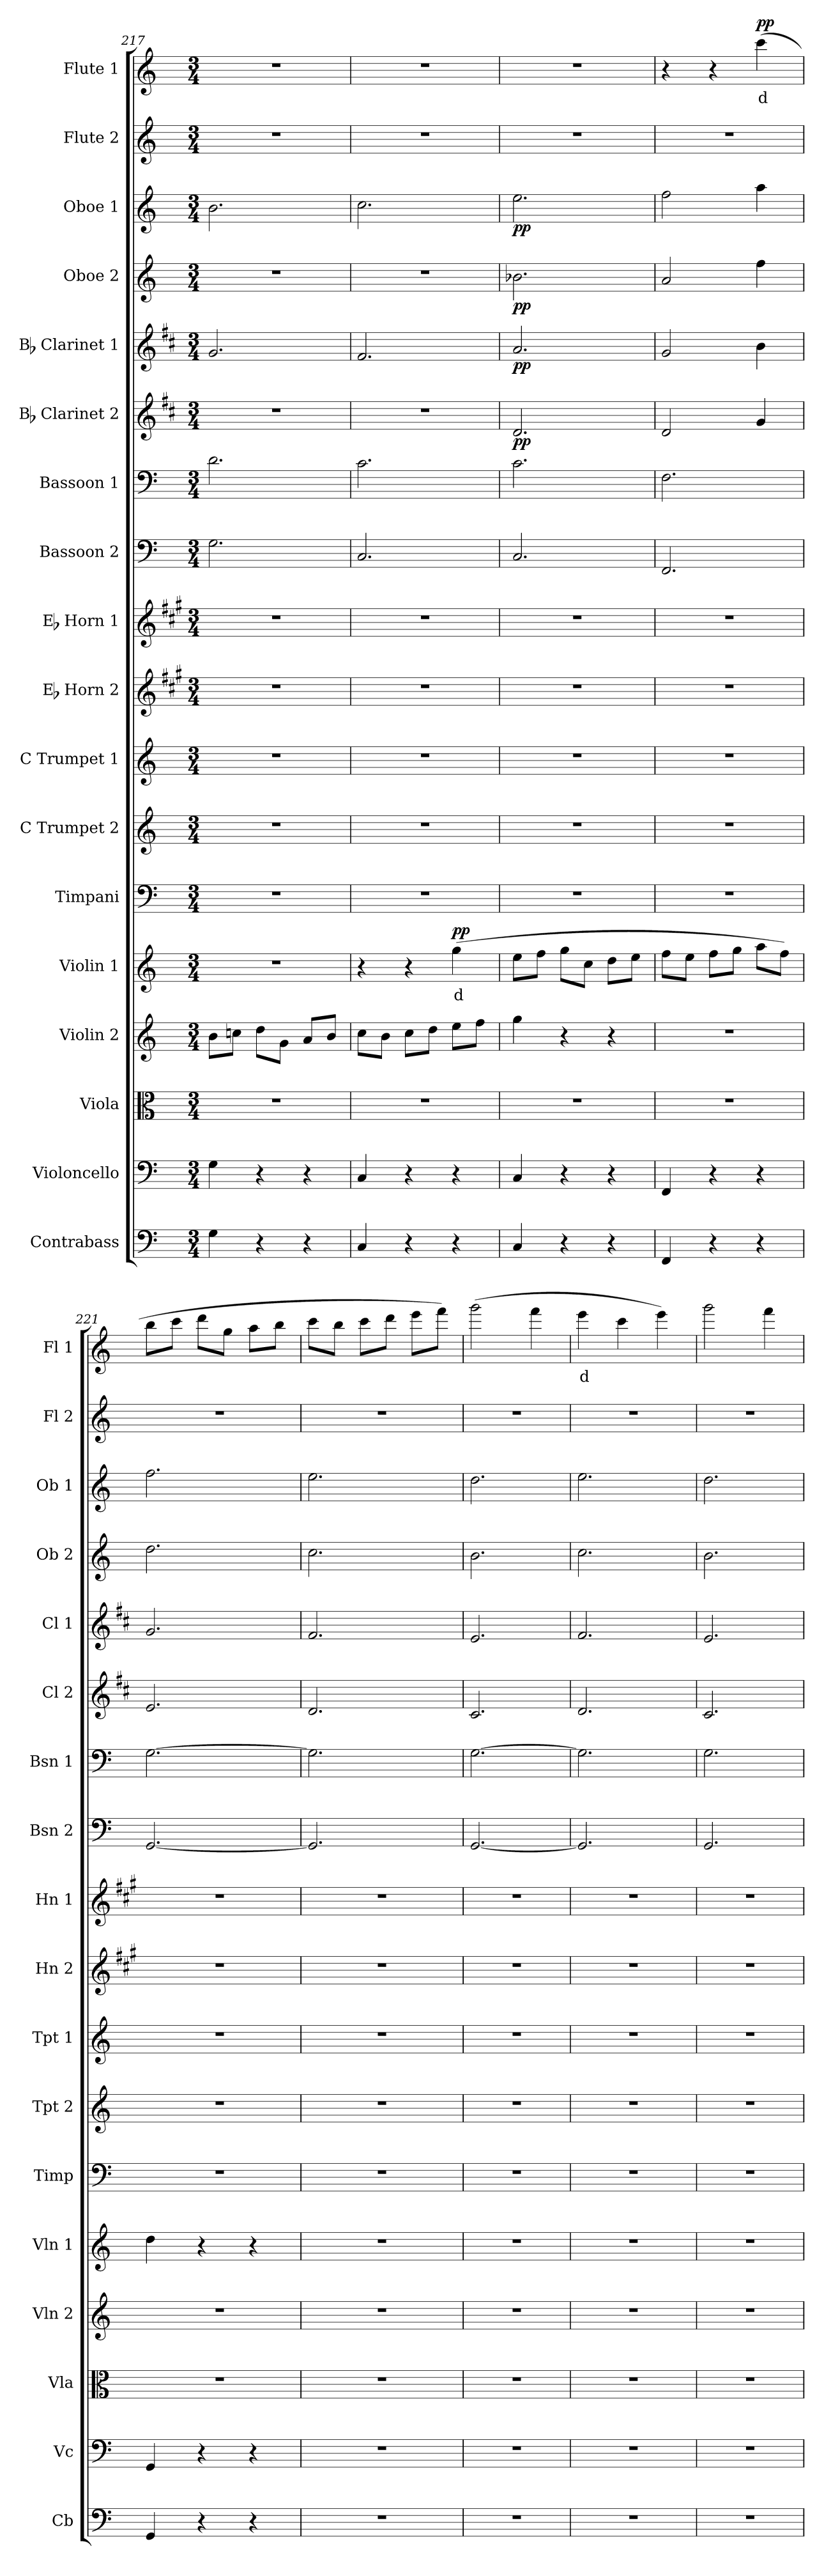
**kern	**kern	**kern	**kern	**kern	**text	**dynam	**kern	**kern	**kern	**kern	**kern	**kern	**dynam	**kern	**dynam	**kern	**dynam	**kern	**dynam	**kern	**dynam	**kern	**dynam	**kern	**kern	**text	**dynam
*part18	*part17	*part16	*part15	*part14	*part14	*part14	*part13	*part12	*part11	*part10	*part9	*part8	*part8	*part7	*part7	*part6	*part6	*part5	*part5	*part4	*part4	*part3	*part3	*part2	*part1	*part1	*part1
*staff18	*staff17	*staff16	*staff15	*staff14	*staff14	*staff14	*staff13	*staff12	*staff11	*staff10	*staff9	*staff8	*staff8	*staff7	*staff7	*staff6	*staff6	*staff5	*staff5	*staff4	*staff4	*staff3	*staff3	*staff2	*staff1	*staff1	*staff1
*I"Contrabass	*I"Violoncello	*I"Viola	*I"Violin 2	*I"Violin 1	*	*	*I"Timpani	*I"C Trumpet 2	*I"C Trumpet 1	*I"Eb Horn 2	*I"Eb Horn 1	*I"Bassoon 2	*	*I"Bassoon 1	*	*I"Bb Clarinet 2	*	*I"Bb Clarinet 1	*	*I"Oboe 2	*	*I"Oboe 1	*	*I"Flute 2	*I"Flute 1	*	*
*I'Cb	*I'Vc	*I'Vla	*I'Vln 2	*I'Vln 1	*	*	*I'Timp	*I'Tpt 2	*I'Tpt 1	*I'Hn 2	*I'Hn 1	*I'Bsn 2	*	*I'Bsn 1	*	*I'Cl 2	*	*I'Cl 1	*	*I'Ob 2	*	*I'Ob 1	*	*I'Fl 2	*I'Fl 1	*	*
*clefF4	*clefF4	*clefC3	*clefG2	*clefG2	*	*	*clefF4	*clefG2	*clefG2	*clefG2	*clefG2	*clefF4	*	*clefF4	*	*clefG2	*	*clefG2	*	*clefG2	*	*clefG2	*	*clefG2	*clefG2	*	*
*ITrd7c12	*	*	*	*	*	*	*	*	*	*ITrd5c9	*ITrd5c9	*	*	*	*	*ITrd1c2	*	*ITrd1c2	*	*	*	*	*	*	*	*	*
*k[]	*k[]	*k[]	*k[]	*k[]	*	*	*k[]	*k[]	*k[]	*k[]	*k[]	*k[]	*	*k[]	*	*k[]	*	*k[]	*	*k[]	*	*k[]	*	*k[]	*k[]	*	*
*M3/4	*M3/4	*M3/4	*M3/4	*M3/4	*	*	*M3/4	*M3/4	*M3/4	*M3/4	*M3/4	*M3/4	*	*M3/4	*	*M3/4	*	*M3/4	*	*M3/4	*	*M3/4	*	*M3/4	*M3/4	*	*
=217	=217	=217	=217	=217	=217	=217	=217	=217	=217	=217	=217	=217	=217	=217	=217	=217	=217	=217	=217	=217	=217	=217	=217	=217	=217	=217	=217
4GG\	4G\	2.r	8b\L	2.r	.	.	2.r	2.r	2.r	2.r	2.r	2.G\	.	2.d\	.	2.r	.	2.f/	.	2.r	.	2.b\	.	2.r	2.r	.	.
.	.	.	8ccn\J	.	.	.	.	.	.	.	.	.	.	.	.	.	.	.	.	.	.	.	.	.	.	.	.
4r	4r	.	8dd\L	.	.	.	.	.	.	.	.	.	.	.	.	.	.	.	.	.	.	.	.	.	.	.	.
.	.	.	8g\J	.	.	.	.	.	.	.	.	.	.	.	.	.	.	.	.	.	.	.	.	.	.	.	.
4r	4r	.	8a/L	.	.	.	.	.	.	.	.	.	.	.	.	.	.	.	.	.	.	.	.	.	.	.	.
.	.	.	8b/J	.	.	.	.	.	.	.	.	.	.	.	.	.	.	.	.	.	.	.	.	.	.	.	.
=218	=218	=218	=218	=218	=218	=218	=218	=218	=218	=218	=218	=218	=218	=218	=218	=218	=218	=218	=218	=218	=218	=218	=218	=218	=218	=218	=218
4CC/	4C/	2.r	8cc\L	4r	.	.	2.r	2.r	2.r	2.r	2.r	2.C/	.	2.c\	.	2.r	.	2.e/	.	2.r	.	2.cc\	.	2.r	2.r	.	.
.	.	.	8b\J	.	.	.	.	.	.	.	.	.	.	.	.	.	.	.	.	.	.	.	.	.	.	.	.
4r	4r	.	8cc\L	4r	.	.	.	.	.	.	.	.	.	.	.	.	.	.	.	.	.	.	.	.	.	.	.
.	.	.	8dd\J	.	.	.	.	.	.	.	.	.	.	.	.	.	.	.	.	.	.	.	.	.	.	.	.
!	!	!	!	!	!LO:LY:b:color=#FF0000	!LO:DY:b	!	!	!	!	!	!	!	!	!	!	!	!	!	!	!	!	!	!	!	!	!
4r	4r	.	8ee\L	(4gg\	d	pp	.	.	.	.	.	.	.	.	.	.	.	.	.	.	.	.	.	.	.	.	.
.	.	.	8ff\J	.	.	.	.	.	.	.	.	.	.	.	.	.	.	.	.	.	.	.	.	.	.	.	.
=219	=219	=219	=219	=219	=219	=219	=219	=219	=219	=219	=219	=219	=219	=219	=219	=219	=219	=219	=219	=219	=219	=219	=219	=219	=219	=219	=219
!	!	!	!	!	!	!	!	!	!	!	!	!	!	!	!	!	!LO:DY:b	!	!LO:DY:b	!	!LO:DY:b	!	!LO:DY:b	!	!	!	!
4CC/	4C/	2.r	4gg\	8ee\L	.	.	2.r	2.r	2.r	2.r	2.r	2.C/	.	2.c\	.	2.c/	pp	2.g/	pp	2.b-X\	pp	2.ee\	pp	2.r	2.r	.	.
.	.	.	.	8ff\J	.	.	.	.	.	.	.	.	.	.	.	.	.	.	.	.	.	.	.	.	.	.	.
4r	4r	.	4r	8gg\L	.	.	.	.	.	.	.	.	.	.	.	.	.	.	.	.	.	.	.	.	.	.	.
.	.	.	.	8cc\J	.	.	.	.	.	.	.	.	.	.	.	.	.	.	.	.	.	.	.	.	.	.	.
4r	4r	.	4r	8dd\L	.	.	.	.	.	.	.	.	.	.	.	.	.	.	.	.	.	.	.	.	.	.	.
.	.	.	.	8ee\J	.	.	.	.	.	.	.	.	.	.	.	.	.	.	.	.	.	.	.	.	.	.	.
=220	=220	=220	=220	=220	=220	=220	=220	=220	=220	=220	=220	=220	=220	=220	=220	=220	=220	=220	=220	=220	=220	=220	=220	=220	=220	=220	=220
4FFF/	4FF/	2.r	2.r	8ff\L	.	.	2.r	2.r	2.r	2.r	2.r	2.FF/	.	2.F\	.	2c/	.	2f/	.	2a/	.	2ff\	.	2.r	4r	.	.
.	.	.	.	8ee\J	.	.	.	.	.	.	.	.	.	.	.	.	.	.	.	.	.	.	.	.	.	.	.
4r	4r	.	.	8ff\L	.	.	.	.	.	.	.	.	.	.	.	.	.	.	.	.	.	.	.	.	4r	.	.
.	.	.	.	8gg\J	.	.	.	.	.	.	.	.	.	.	.	.	.	.	.	.	.	.	.	.	.	.	.
!	!	!	!	!	!	!	!	!	!	!	!	!	!	!	!	!	!	!	!	!	!	!	!	!	!	!LO:LY:b:color=#FF0000	!LO:DY:b
4r	4r	.	.	8aa\L	.	.	.	.	.	.	.	.	.	.	.	4f/	.	4a\	.	4ff\	.	4aa\	.	.	(4ccc\	d	pp
.	.	.	.	8ff\J)	.	.	.	.	.	.	.	.	.	.	.	.	.	.	.	.	.	.	.	.	.	.	.
=221	=221	=221	=221	=221	=221	=221	=221	=221	=221	=221	=221	=221	=221	=221	=221	=221	=221	=221	=221	=221	=221	=221	=221	=221	=221	=221	=221
4GGG/	4GG/	2.r	2.r	4dd\	.	.	2.r	2.r	2.r	2.r	2.r	[2.GG/	.	[2.G\	.	2.d/	.	2.f/	.	2.dd\	.	2.ff\	.	2.r	8bb\L	.	.
.	.	.	.	.	.	.	.	.	.	.	.	.	.	.	.	.	.	.	.	.	.	.	.	.	8ccc\J	.	.
4r	4r	.	.	4r	.	.	.	.	.	.	.	.	.	.	.	.	.	.	.	.	.	.	.	.	8ddd\L	.	.
.	.	.	.	.	.	.	.	.	.	.	.	.	.	.	.	.	.	.	.	.	.	.	.	.	8gg\J	.	.
4r	4r	.	.	4r	.	.	.	.	.	.	.	.	.	.	.	.	.	.	.	.	.	.	.	.	8aa\L	.	.
.	.	.	.	.	.	.	.	.	.	.	.	.	.	.	.	.	.	.	.	.	.	.	.	.	8bb\J	.	.
=222	=222	=222	=222	=222	=222	=222	=222	=222	=222	=222	=222	=222	=222	=222	=222	=222	=222	=222	=222	=222	=222	=222	=222	=222	=222	=222	=222
!	!	!	!	!	!	!	!	!	!	!	!	!	!LO:DY:b	!	!	!	!	!	!	!	!	!	!	!	!	!	!
!	!	!	!	!	!	!	!	!	!	!	!	!	!LO:DY:n=1:b	!	!LO:DY:b	!	!	!	!	!	!	!	!	!	!	!	!
!	!	!	!	!	!	!	!	!	!	!	!	!	!	!	!LO:DY:n=1:b	!	!LO:DY:b	!	!	!	!	!	!	!	!	!	!
!	!	!	!	!	!	!	!	!	!	!	!	!	!	!	!	!	!LO:DY:n=1:b	!	!LO:DY:b	!	!	!	!	!	!	!	!
!	!	!	!	!	!	!	!	!	!	!	!	!	!	!	!	!	!	!	!LO:DY:n=1:b	!	!LO:DY:b	!	!	!	!	!	!
!	!	!	!	!	!	!	!	!	!	!	!	!	!	!	!	!	!	!	!	!	!LO:DY:n=1:b	!	!LO:DY:b	!	!	!	!
!	!	!	!	!	!	!	!	!	!	!	!	!	!	!	!	!	!	!	!	!	!	!	!LO:DY:n=1:b	!	!	!	!LO:DY:b
!	!	!	!	!	!	!	!	!	!	!	!	!	!	!	!	!	!	!	!	!	!	!	!	!	!	!	!LO:DY:n=1:b
2.r	2.r	2.r	2.r	2.r	.	.	2.r	2.r	2.r	2.r	2.r	2.GG/]	other-dynamics pp	2.G\]	other-dynamics pp	2.c/	other-dynamics pp	2.e/	other-dynamics pp	2.cc\	other-dynamics pp	2.ee\	other-dynamics pp	2.r	8ccc\L	.	other-dynamics pp
.	.	.	.	.	.	.	.	.	.	.	.	.	.	.	.	.	.	.	.	.	.	.	.	.	8bb\J	.	.
.	.	.	.	.	.	.	.	.	.	.	.	.	.	.	.	.	.	.	.	.	.	.	.	.	8ccc\L	.	.
.	.	.	.	.	.	.	.	.	.	.	.	.	.	.	.	.	.	.	.	.	.	.	.	.	8ddd\J	.	.
.	.	.	.	.	.	.	.	.	.	.	.	.	.	.	.	.	.	.	.	.	.	.	.	.	8eee\L	.	.
.	.	.	.	.	.	.	.	.	.	.	.	.	.	.	.	.	.	.	.	.	.	.	.	.	8fff\J)	.	.
=223	=223	=223	=223	=223	=223	=223	=223	=223	=223	=223	=223	=223	=223	=223	=223	=223	=223	=223	=223	=223	=223	=223	=223	=223	=223	=223	=223
2.r	2.r	2.r	2.r	2.r	.	.	2.r	2.r	2.r	2.r	2.r	[2.GG/	.	[2.G\	.	2.B/	.	2.d/	.	2.b\	.	2.dd\	.	2.r	(2ggg\	.	.
.	.	.	.	.	.	.	.	.	.	.	.	.	.	.	.	.	.	.	.	.	.	.	.	.	4fff\	.	.
!!LO:PB:g=z
=224	=224	=224	=224	=224	=224	=224	=224	=224	=224	=224	=224	=224	=224	=224	=224	=224	=224	=224	=224	=224	=224	=224	=224	=224	=224	=224	=224
!	!	!	!	!	!	!	!	!	!	!	!	!	!	!	!	!	!	!	!	!	!	!	!	!	!	!LO:LY:b:color=#FF0000	!
2.r	2.r	2.r	2.r	2.r	.	.	2.r	2.r	2.r	2.r	2.r	2.GG/]	.	2.G\]	.	2.c/	.	2.e/	.	2.cc\	.	2.ee\	.	2.r	4eee\	d	.
.	.	.	.	.	.	.	.	.	.	.	.	.	.	.	.	.	.	.	.	.	.	.	.	.	4ccc\	.	.
.	.	.	.	.	.	.	.	.	.	.	.	.	.	.	.	.	.	.	.	.	.	.	.	.	4eee\)	.	.
=225	=225	=225	=225	=225	=225	=225	=225	=225	=225	=225	=225	=225	=225	=225	=225	=225	=225	=225	=225	=225	=225	=225	=225	=225	=225	=225	=225
2.r	2.r	2.r	2.r	2.r	.	.	2.r	2.r	2.r	2.r	2.r	2.GG/	.	2.G\	.	2.B/	.	2.d/	.	2.b\	.	2.dd\	.	2.r	2ggg\	.	.
.	.	.	.	.	.	.	.	.	.	.	.	.	.	.	.	.	.	.	.	.	.	.	.	.	4fff\	.	.
=	=	=	=	=	=	=	=	=	=	=	=	=	=	=	=	=	=	=	=	=	=	=	=	=	=	=	=
*-	*-	*-	*-	*-	*-	*-	*-	*-	*-	*-	*-	*-	*-	*-	*-	*-	*-	*-	*-	*-	*-	*-	*-	*-	*-	*-	*-
